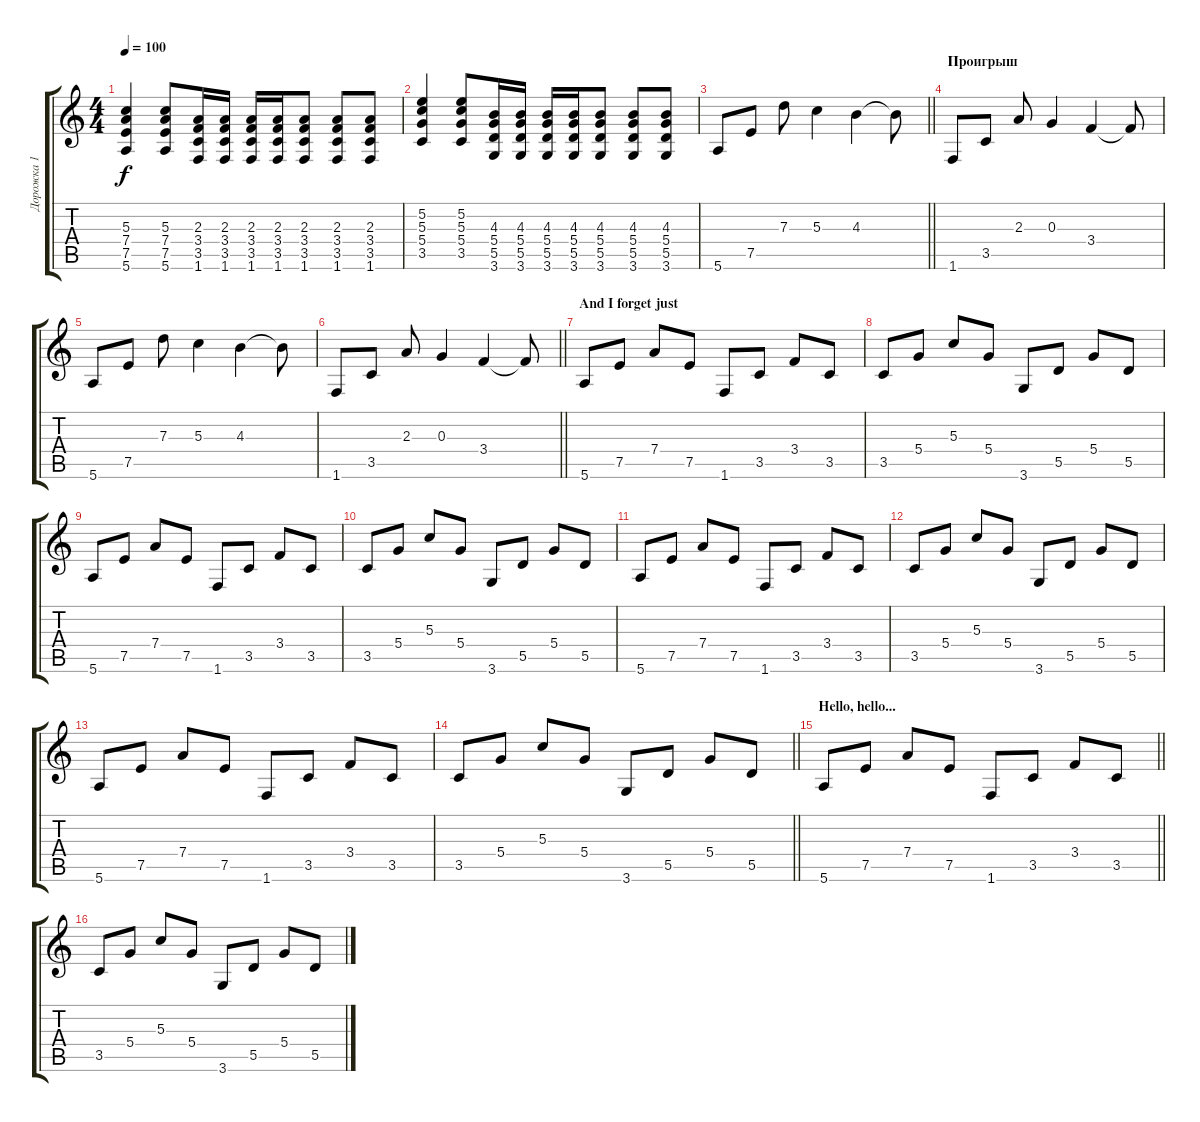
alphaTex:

\track ("Дорожка 1" "Дорожка 1") {instrument acousticguitarsteel}
\staff {score tabs}
\tuning (E4 B3 G3 D3 A2 E2) {hide}
\ts (4 4)
\tempo 100
\clef g2
\ks c
(5.3 7.4 7.5 5.6).4{dy f instrument electricguitarclean} (5.3 7.4 7.5 5.6).8 (2.3 3.4 3.5 1.6).16 (2.3 3.4 3.5 1.6).16 (2.3 3.4 3.5 1.6).16 (2.3 3.4 3.5 1.6).16 (2.3 3.4 3.5 1.6).8 (2.3 3.4 3.5 1.6).8 (2.3 3.4 3.5 1.6).8 |
(5.2 5.3 5.4 3.5).4 (5.2 5.3 5.4 3.5).8 (4.3 5.4 5.5 3.6).16 (4.3 5.4 5.5 3.6).16 (4.3 5.4 5.5 3.6).16 (4.3 5.4 5.5 3.6).16 (4.3 5.4 5.5 3.6).8 (4.3 5.4 5.5 3.6).8 (4.3 5.4 5.5 3.6).8 |
\barLineRight lightlight
5.6.8{instrument acousticguitarsteel} 7.5.8 7.3.8 5.3.4 4.3.4 4.3{t}.8 |
\section ("" "Проигрыш")
1.6.8 3.5.8 2.3.8 0.3.4 3.4.4 3.4{t}.8 |
5.6.8 7.5.8 7.3.8 5.3.4 4.3.4 4.3{t}.8 |
\barLineRight lightlight
1.6.8 3.5.8 2.3.8 0.3.4 3.4.4 3.4{t}.8 |
\section ("" "And I forget just")
5.6.8 7.5.8 7.4.8 7.5.8 1.6.8 3.5.8 3.4.8 3.5.8 |
3.5.8 5.4.8 5.3.8 5.4.8 3.6.8 5.5.8 5.4.8 5.5.8 |
5.6.8 7.5.8 7.4.8 7.5.8 1.6.8 3.5.8 3.4.8 3.5.8 |
3.5.8 5.4.8 5.3.8 5.4.8 3.6.8 5.5.8 5.4.8 5.5.8 |
5.6.8 7.5.8 7.4.8 7.5.8 1.6.8 3.5.8 3.4.8 3.5.8 |
3.5.8 5.4.8 5.3.8 5.4.8 3.6.8 5.5.8 5.4.8 5.5.8 |
5.6.8 7.5.8 7.4.8 7.5.8 1.6.8 3.5.8 3.4.8 3.5.8 |
\barLineRight lightlight
3.5.8 5.4.8 5.3.8 5.4.8 3.6.8 5.5.8 5.4.8 5.5.8 |
\section ("" "Hello, hello...")
\barLineRight lightlight
5.6.8 7.5.8 7.4.8 7.5.8 1.6.8 3.5.8 3.4.8 3.5.8 |
3.5.8 5.4.8 5.3.8 5.4.8 3.6.8 5.5.8 5.4.8 5.5.8
